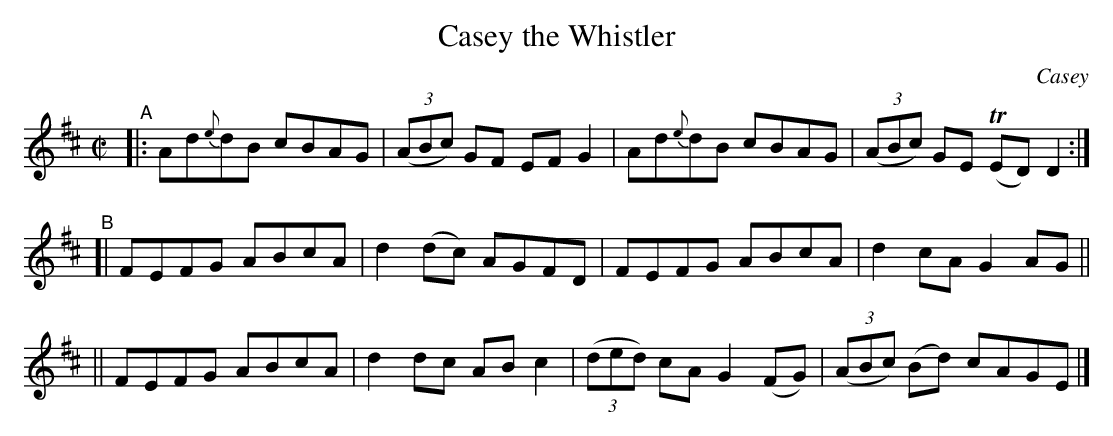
X:1
T: Casey the Whistler
O: Casey
M: C|
L: 1/8
K: D
"^A"\
|: Ad{e}dB cBAG | (3(ABc) GF EFG2 | Ad{e}dB cBAG | (3(ABc) GE T(ED)D2 :|
"^B"\
[| FEFG ABcA | d2(dc) AGFD | FEFG ABcA | d2cA G2AG ||
|| FEFG ABcA | d2dc ABc2 | (3(ded) cAG2(FG) | (3(ABc) (Bd) cAGE |]
